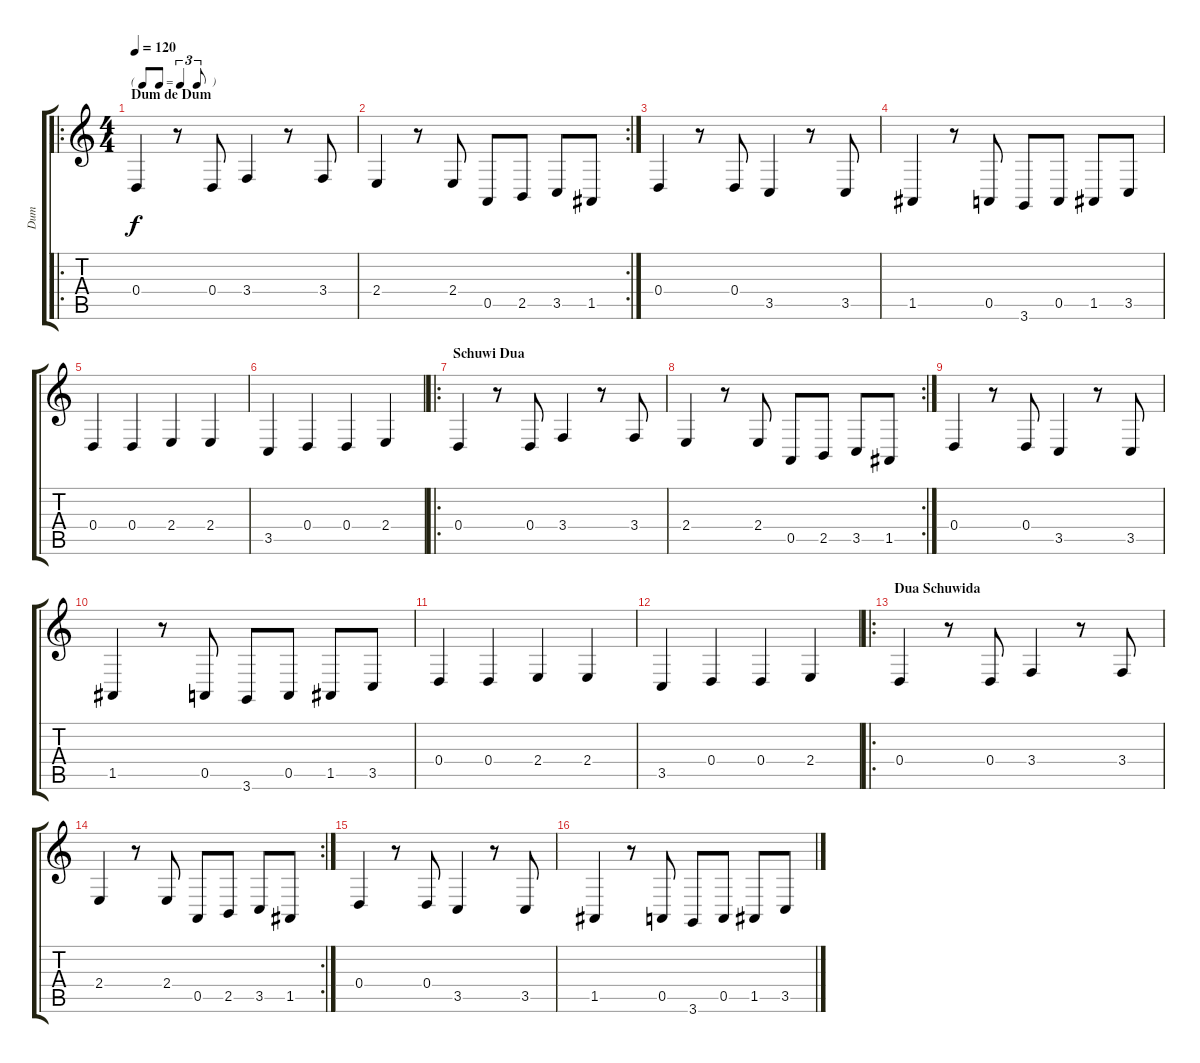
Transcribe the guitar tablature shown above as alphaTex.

\track ("Dum" "Dum") {instrument acousticgrandpiano}
\staff {score tabs}
\tuning (E4 B3 G3 D3 A2 E2) {hide}
\ro
\ts (4 4)
\tf triplet8th
\section ("" "Dum de Dum")
\tempo 120
\clef g2
\ks c
0.4.4{dy f instrument acousticgrandpiano} r.8 0.4.8 3.4.4 r.8 3.4.8 |
\rc 2
2.4.4 r.8 2.4.8 0.5.8 2.5.8 3.5.8 1.5.8 |
0.4.4 r.8 0.4.8 3.5.4 r.8 3.5.8 |
1.5.4 r.8 0.5.8 3.6.8 0.5.8 1.5.8 3.5.8 |
0.4.4 0.4.4 2.4.4 2.4.4 |
3.5.4 0.4.4 0.4.4 2.4.4 |
\ro
\section ("" "Schuwi Dua")
0.4.4 r.8 0.4.8 3.4.4 r.8 3.4.8 |
\rc 2
2.4.4 r.8 2.4.8 0.5.8 2.5.8 3.5.8 1.5.8 |
0.4.4 r.8 0.4.8 3.5.4 r.8 3.5.8 |
1.5.4 r.8 0.5.8 3.6.8 0.5.8 1.5.8 3.5.8 |
0.4.4 0.4.4 2.4.4 2.4.4 |
3.5.4 0.4.4 0.4.4 2.4.4 |
\ro
\section ("" "Dua Schuwida")
0.4.4 r.8 0.4.8 3.4.4 r.8 3.4.8 |
\rc 2
2.4.4 r.8 2.4.8 0.5.8 2.5.8 3.5.8 1.5.8 |
0.4.4 r.8 0.4.8 3.5.4 r.8 3.5.8 |
1.5.4 r.8 0.5.8 3.6.8 0.5.8 1.5.8 3.5.8
